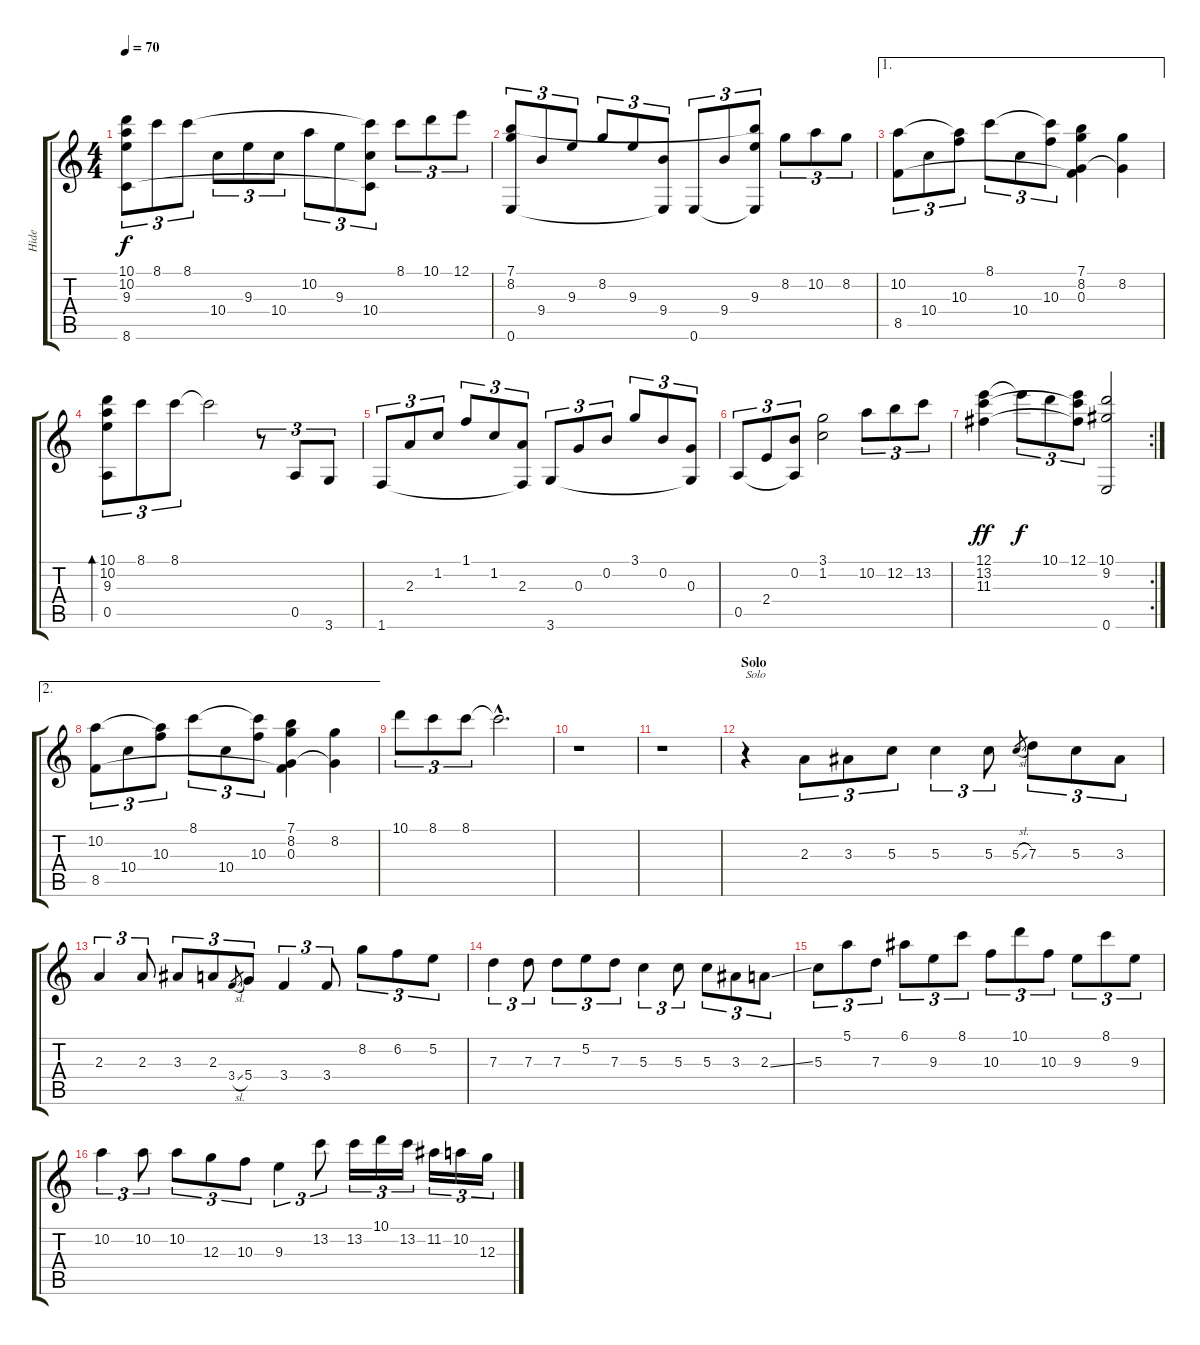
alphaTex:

\track ("Hide" "Hide") {instrument acousticguitarsteel}
\staff {score tabs}
\tuning (E4 B3 G3 D3 A2 E2) {hide}
\ts (4 4)
\tempo 70
\clef g2
\ks c
(10.1 10.2 9.3 8.6).8{tu (3 2) dy f} 8.1.8{tu (3 2)} 8.1.8{tu (3 2)} 10.4.8{tu (3 2)} 9.3.8{tu (3 2)} 10.4.8{tu (3 2)} 10.2.8{tu (3 2)} 9.3.8{tu (3 2)} (8.1{t} 10.4 8.6{t}).8{tu (3 2)} 8.1.8{tu (3 2)} 10.1.8{tu (3 2)} 12.1.8{tu (3 2)} |
(7.1 8.2 0.6).8{tu (3 2)} 9.4.8{tu (3 2)} 9.3.8{tu (3 2)} 8.2.8{tu (3 2)} 9.3.8{tu (3 2)} (9.4 0.6{t}).8{tu (3 2)} 0.6.8{tu (3 2)} 9.4.8{tu (3 2)} (7.1{t} 9.3 0.6{t}).8{tu (3 2)} 8.2.8{tu (3 2)} 10.2.8{tu (3 2)} 8.2.8{tu (3 2)} |
\ae 1
(10.2 8.5).8{tu (3 2)} 10.4.8{tu (3 2)} (10.2{t} 10.3).8{tu (3 2)} 8.1.8{tu (3 2)} 10.4.8{tu (3 2)} (8.1{t} 10.3).8{tu (3 2)} (7.1 8.2 0.3 8.5{t}).4 (8.2 0.3{t}).4 |
(10.1 10.2 9.3 0.5).8{tu (3 2) bd 120} 8.1.8{tu (3 2)} 8.1.8{tu (3 2)} 8.1{t}.2 r.8{tu (3 2)} 0.5.8{tu (3 2)} 3.6.8{tu (3 2)} |
1.6.8{tu (3 2)} 2.3.8{tu (3 2)} 1.2.8{tu (3 2)} 1.1.8{tu (3 2)} 1.2.8{tu (3 2)} (2.3 1.6{t}).8{tu (3 2)} 3.6.8{tu (3 2)} 0.3.8{tu (3 2)} 0.2.8{tu (3 2)} 3.1.8{tu (3 2)} 0.2.8{tu (3 2)} (0.3 3.6{t}).8{tu (3 2)} |
0.5.8{tu (3 2)} 2.4.8{tu (3 2)} (0.2 0.5{t}).8{tu (3 2)} (3.1 1.2).2 10.2.8{tu (3 2)} 12.2.8{tu (3 2)} 13.2.8{tu (3 2)} |
\rc 2
(12.1 13.2 11.3).4{dy ff} 12.1{t}.8{tu (3 2) dy f} 10.1.8{tu (3 2)} (12.1 13.2{t} 11.3{t}).8{tu (3 2)} (10.1 9.2 0.6).2 |
\ae 2
(10.2 8.5).8{tu (3 2)} 10.4.8{tu (3 2)} (10.2{t} 10.3).8{tu (3 2)} 8.1.8{tu (3 2)} 10.4.8{tu (3 2)} (8.1{t} 10.3).8{tu (3 2)} (7.1 8.2 0.3 8.5{t}).4 (8.2 0.3{t}).4 |
10.1.8{tu (3 2)} 8.1.8{tu (3 2)} 8.1.8{tu (3 2)} 8.1{hac t}.2{d} |
r.1 |
r.1 |
\section ("" "Solo")
r.4{txt "Solo"} 2.3.8{tu (3 2)} 3.3.8{tu (3 2)} 5.3.8{tu (3 2)} 5.3.4{tu (3 2)} 5.3.8{tu (3 2)} 5.3{sl}.8{gr} 7.3.8{tu (3 2)} 5.3.8{tu (3 2)} 3.3.8{tu (3 2)} |
2.3.4{tu (3 2)} 2.3.8{tu (3 2)} 3.3.8{tu (3 2)} 2.3.8{tu (3 2)} 3.4{sl}.8{gr} 5.4.8{tu (3 2)} 3.4.4{tu (3 2)} 3.4.8{tu (3 2)} 8.2.8{tu (3 2)} 6.2.8{tu (3 2)} 5.2.8{tu (3 2)} |
7.3.4{tu (3 2)} 7.3.8{tu (3 2)} 7.3.8{tu (3 2)} 5.2.8{tu (3 2)} 7.3.8{tu (3 2)} 5.3.4{tu (3 2)} 5.3.8{tu (3 2)} 5.3.8{tu (3 2)} 3.3.8{tu (3 2)} 2.3{ss}.8{tu (3 2)} |
5.3.8{tu (3 2)} 5.1.8{tu (3 2)} 7.3.8{tu (3 2)} 6.1.8{tu (3 2)} 9.3.8{tu (3 2)} 8.1.8{tu (3 2)} 10.3.8{tu (3 2)} 10.1.8{tu (3 2)} 10.3.8{tu (3 2)} 9.3.8{tu (3 2)} 8.1.8{tu (3 2)} 9.3.8{tu (3 2)} |
10.2.4{tu (3 2)} 10.2.8{tu (3 2)} 10.2.8{tu (3 2)} 12.3.8{tu (3 2)} 10.3.8{tu (3 2)} 9.3.4{tu (3 2)} 13.2.8{tu (3 2)} 13.2.16{tu (3 2)} 10.1.16{tu (3 2)} 13.2.16{tu (3 2)} 11.2.16{tu (3 2)} 10.2.16{tu (3 2)} 12.3.16{tu (3 2)}
